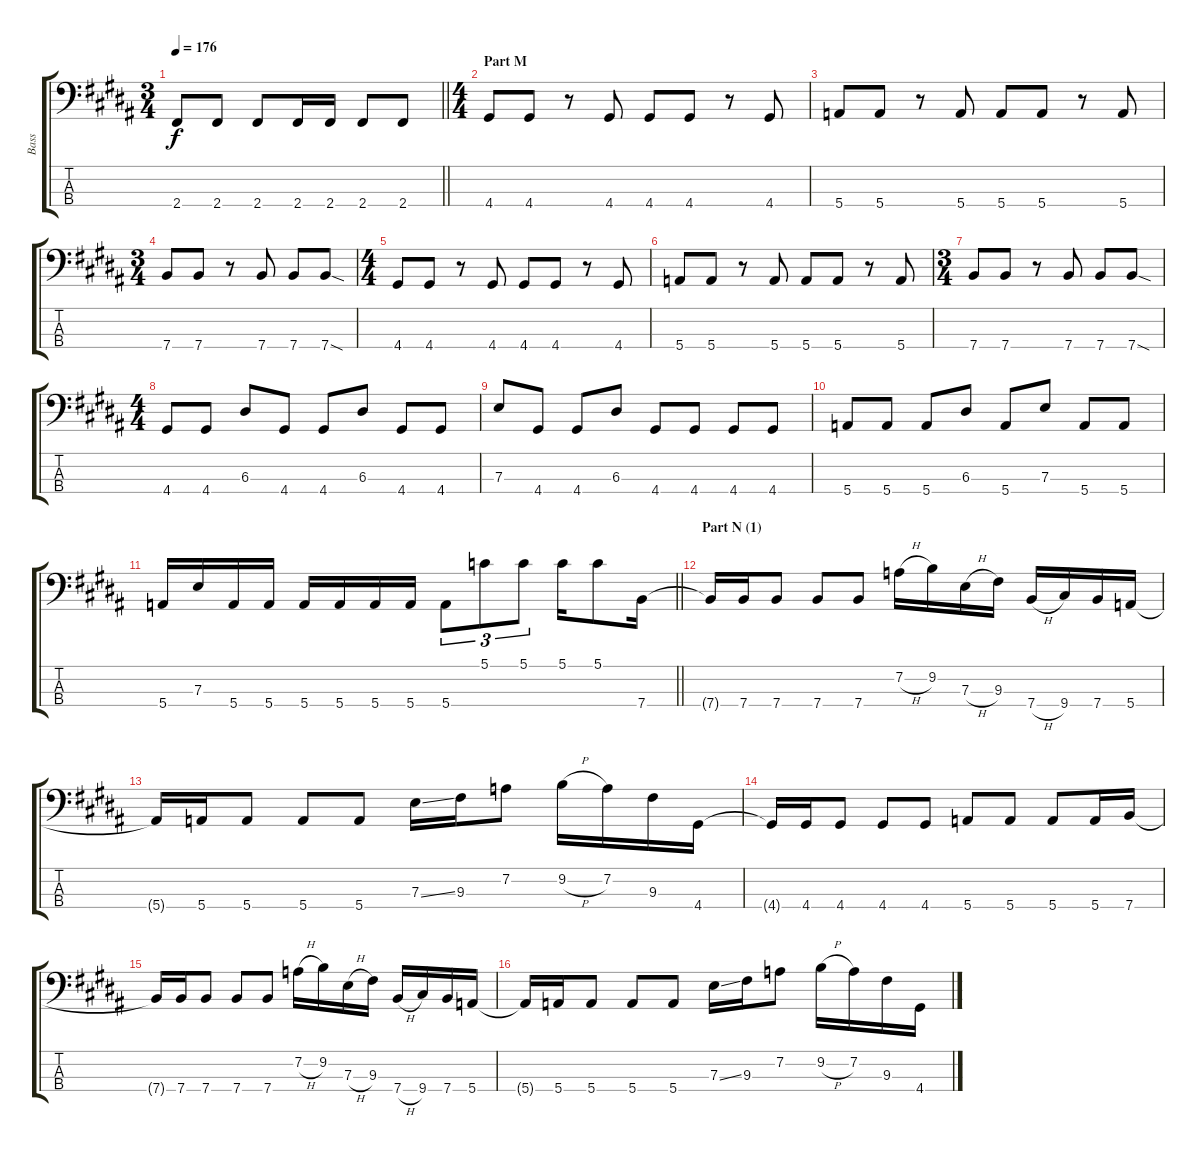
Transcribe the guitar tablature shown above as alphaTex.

\track ("Bass" "Bass") {instrument electricbasspick}
\staff {score tabs}
\tuning (G2 D2 A1 E1) {hide}
\ts (3 4)
\tempo 176
\clef f4
\barLineRight lightlight
\ks b
2.4{t}.8{dy f} 2.4.8 2.4.8 2.4.16 2.4.16 2.4.8 2.4.8 |
\ts (4 4)
\section ("" "Part M")
4.4.8 4.4.8 r.8 4.4.8 4.4.8 4.4.8 r.8 4.4.8 |
5.4.8 5.4.8 r.8 5.4.8 5.4.8 5.4.8 r.8 5.4.8 |
\ts (3 4)
7.4.8 7.4.8 r.8 7.4.8 7.4.8 7.4{sod}.8 |
\ts (4 4)
4.4.8 4.4.8 r.8 4.4.8 4.4.8 4.4.8 r.8 4.4.8 |
5.4.8 5.4.8 r.8 5.4.8 5.4.8 5.4.8 r.8 5.4.8 |
\ts (3 4)
7.4.8 7.4.8 r.8 7.4.8 7.4.8 7.4{sod}.8 |
\ts (4 4)
4.4.8 4.4.8 6.3.8 4.4.8 4.4.8 6.3.8 4.4.8 4.4.8 |
7.3.8 4.4.8 4.4.8 6.3.8 4.4.8 4.4.8 4.4.8 4.4.8 |
5.4.8 5.4.8 5.4.8 6.3.8 5.4.8 7.3.8 5.4.8 5.4.8 |
\barLineRight lightlight
5.4.16 7.3.16 5.4.16 5.4.16 5.4.16 5.4.16 5.4.16 5.4.16 5.4.8{tu (3 2)} 5.1.8{tu (3 2)} 5.1.8{tu (3 2)} 5.1.16 5.1.8 7.4.16 |
\section ("" "Part N (1)")
7.4{t}.16 7.4.16 7.4.8 7.4.8 7.4.8 7.2{h}.16 9.2.16 7.3{h}.16 9.3.16 7.4{h}.16 9.4.16 7.4.16 5.4.16 |
5.4{t}.16 5.4.16 5.4.8 5.4.8 5.4.8 7.3{ss}.16 9.3.16 7.2.8 9.2{h}.16 7.2.16 9.3.16 4.4.16 |
4.4{t}.16 4.4.16 4.4.8 4.4.8 4.4.8 5.4.8 5.4.8 5.4.8 5.4.16 7.4.16 |
7.4{t}.16 7.4.16 7.4.8 7.4.8 7.4.8 7.2{h}.16 9.2.16 7.3{h}.16 9.3.16 7.4{h}.16 9.4.16 7.4.16 5.4.16 |
5.4{t}.16 5.4.16 5.4.8 5.4.8 5.4.8 7.3{ss}.16 9.3.16 7.2.8 9.2{h}.16 7.2.16 9.3.16 4.4.16
